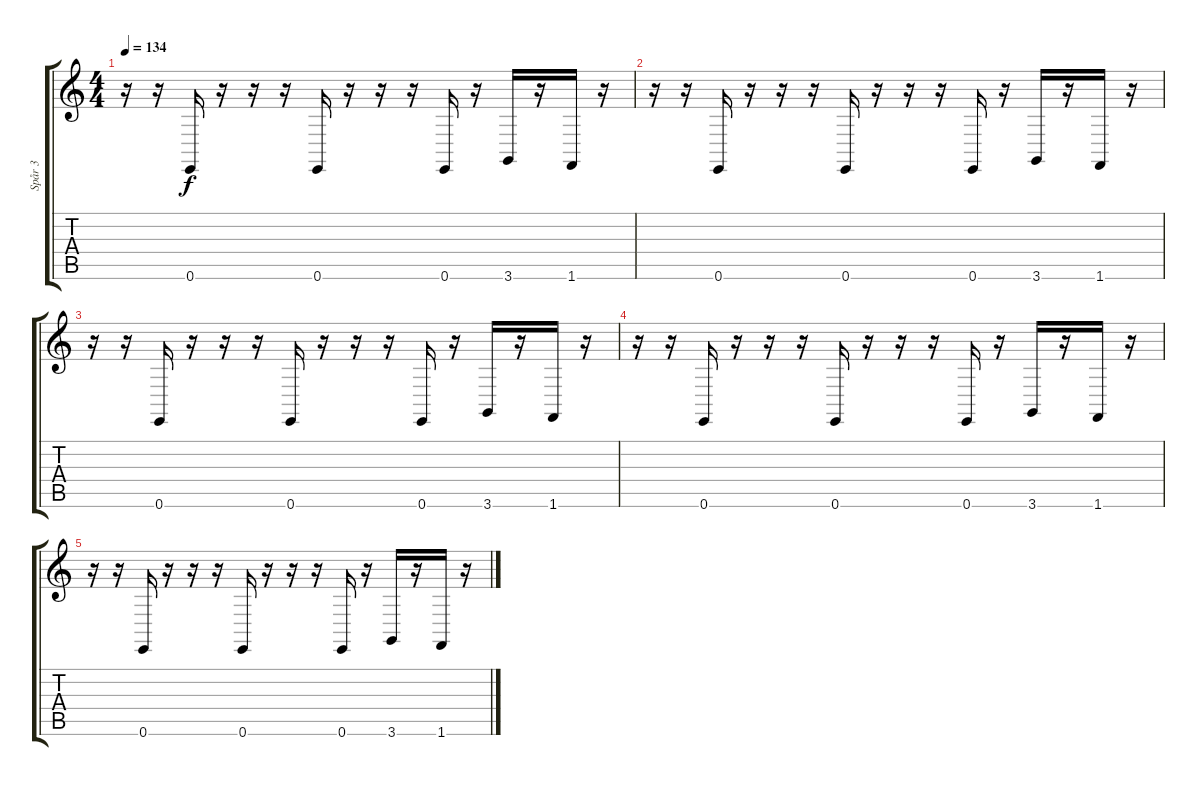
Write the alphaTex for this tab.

\track ("Spår 3" "Spår 3") {instrument lead4chiff}
\staff {score tabs}
\tuning (E4 B3 G3 D3 A2 E2) {hide}
\ts (4 4)
\tempo 134
\clef g2
\ks c
r.16{dy f} r.16 0.6.16 r.16 r.16 r.16 0.6.16 r.16 r.16 r.16 0.6.16 r.16 3.6.16 r.16 1.6.16 r.16 |
r.16 r.16 0.6.16 r.16 r.16 r.16 0.6.16 r.16 r.16 r.16 0.6.16 r.16 3.6.16 r.16 1.6.16 r.16 |
r.16 r.16 0.6.16 r.16 r.16 r.16 0.6.16 r.16 r.16 r.16 0.6.16 r.16 3.6.16 r.16 1.6.16 r.16 |
r.16 r.16 0.6.16 r.16 r.16 r.16 0.6.16 r.16 r.16 r.16 0.6.16 r.16 3.6.16 r.16 1.6.16 r.16 |
r.16 r.16 0.6.16 r.16 r.16 r.16 0.6.16 r.16 r.16 r.16 0.6.16 r.16 3.6.16 r.16 1.6.16 r.16
